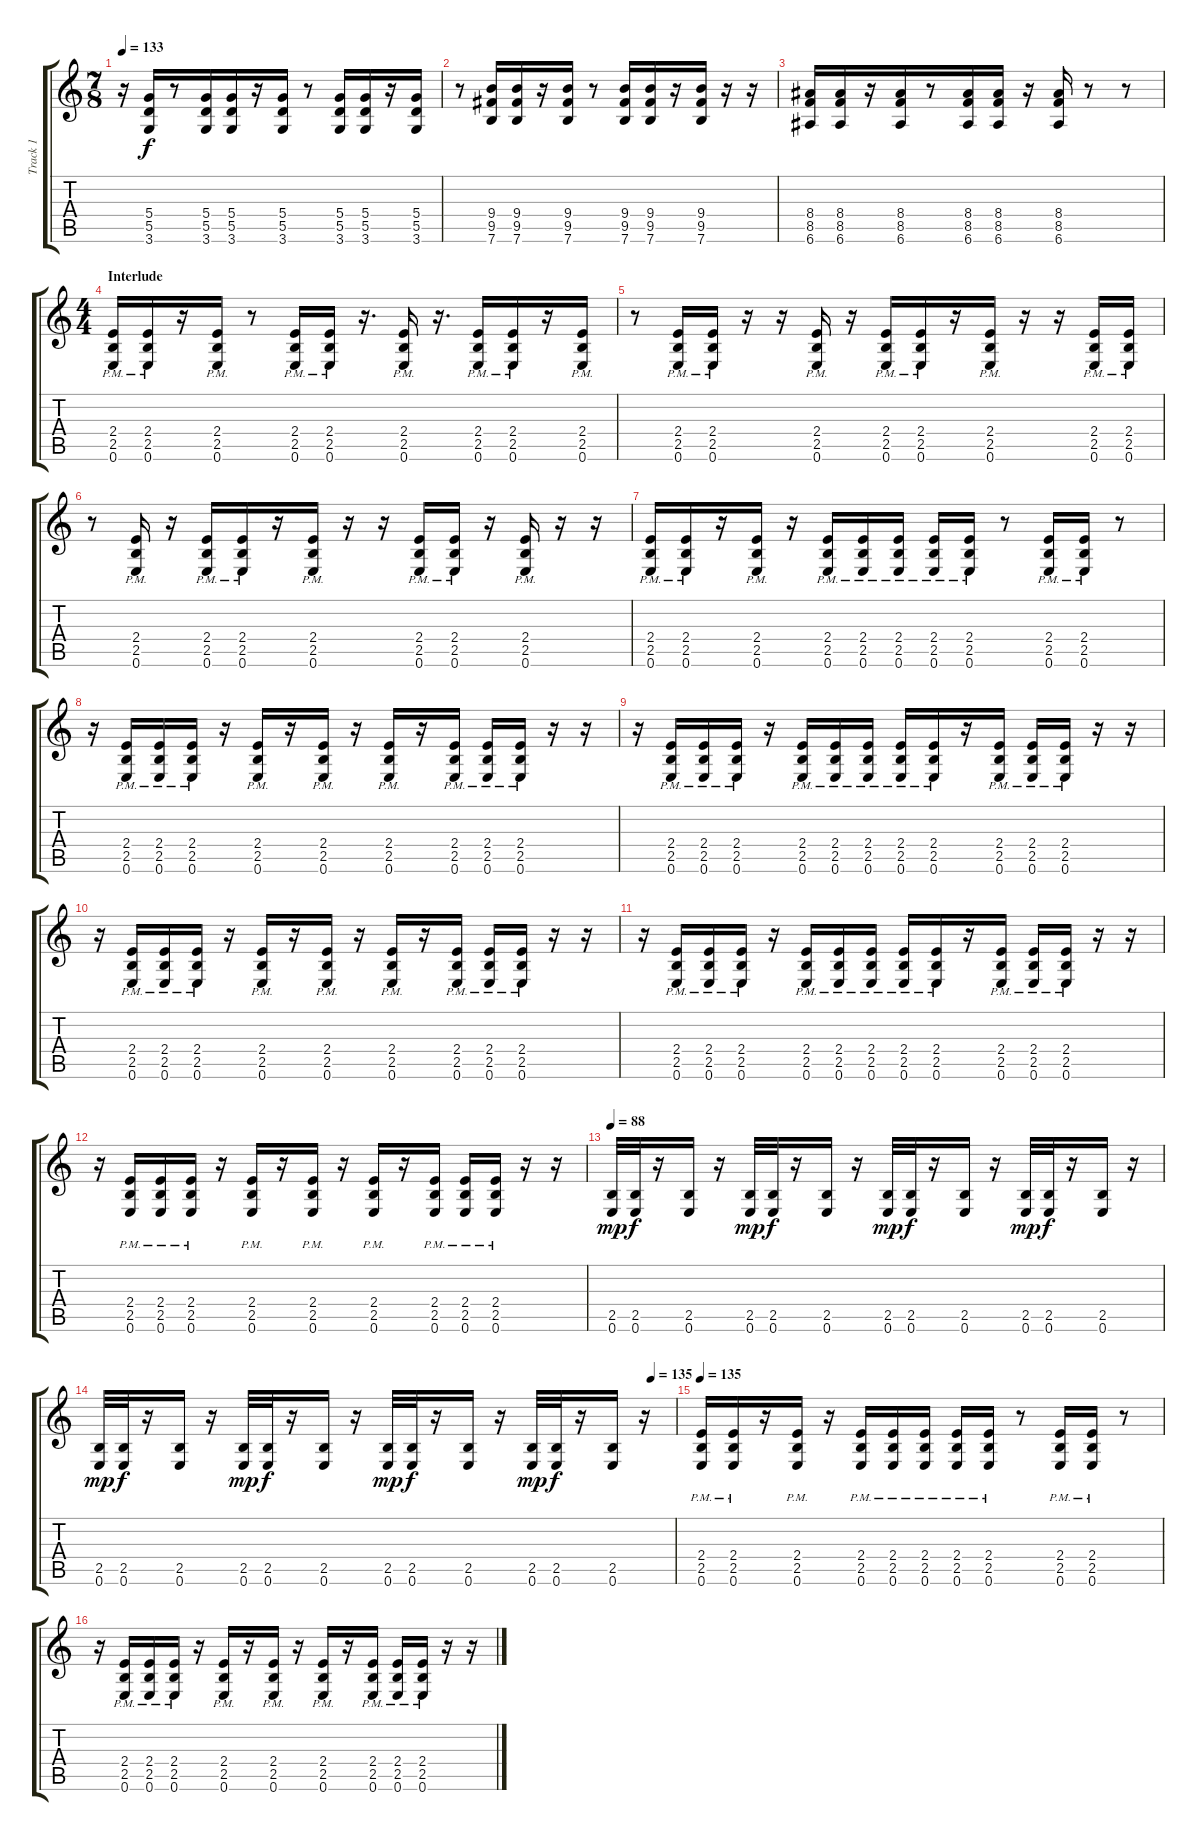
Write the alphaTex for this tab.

\track ("Track 1" "Track 1") {instrument distortionguitar}
\staff {score tabs}
\tuning (E4 B3 G3 D3 A2 E2) {hide}
\ts (7 8)
\tempo 133
\clef g2
\ks c
r.16{dy f} (5.4 5.5 3.6).16 r.8 (5.4 5.5 3.6).16 (5.4 5.5 3.6).16 r.16 (5.4 5.5 3.6).16 r.8 (5.4 5.5 3.6).16 (5.4 5.5 3.6).16 r.16 (5.4 5.5 3.6).16 |
r.8 (9.4 9.5 7.6).16 (9.4 9.5 7.6).16 r.16 (9.4 9.5 7.6).16 r.8 (9.4 9.5 7.6).16 (9.4 9.5 7.6).16 r.16 (9.4 9.5 7.6).16 r.16 r.16 |
(8.4 8.5 6.6).16 (8.4 8.5 6.6).16 r.16 (8.4 8.5 6.6).16 r.8 (8.4 8.5 6.6).16 (8.4 8.5 6.6).16 r.16 (8.4 8.5 6.6).16 r.8 r.8 |
\ts (4 4)
\section ("" "Interlude")
(2.4{pm} 2.5{pm} 0.6{pm}).16 (2.4{pm} 2.5{pm} 0.6{pm}).16 r.16 (2.4{pm} 2.5{pm} 0.6{pm}).16 r.8 (2.4{pm} 2.5{pm} 0.6{pm}).16 (2.4{pm} 2.5{pm} 0.6{pm}).16 r.16{d} (2.4{pm} 2.5{pm} 0.6{pm}).16 r.16{d} (2.4{pm} 2.5{pm} 0.6{pm}).16 (2.4{pm} 2.5{pm} 0.6{pm}).16 r.16 (2.4{pm} 2.5{pm} 0.6{pm}).16 |
r.8 (2.4{pm} 2.5{pm} 0.6{pm}).16 (2.4{pm} 2.5{pm} 0.6{pm}).16 r.16 r.16 (2.4{pm} 2.5{pm} 0.6{pm}).16 r.16 (2.4{pm} 2.5{pm} 0.6{pm}).16 (2.4{pm} 2.5{pm} 0.6{pm}).16 r.16 (2.4{pm} 2.5{pm} 0.6{pm}).16 r.16 r.16 (2.4{pm} 2.5{pm} 0.6{pm}).16 (2.4{pm} 2.5{pm} 0.6{pm}).16 |
r.8 (2.4{pm} 2.5{pm} 0.6{pm}).16 r.16 (2.4{pm} 2.5{pm} 0.6{pm}).16 (2.4{pm} 2.5{pm} 0.6{pm}).16 r.16 (2.4{pm} 2.5{pm} 0.6{pm}).16 r.16 r.16 (2.4{pm} 2.5{pm} 0.6{pm}).16 (2.4{pm} 2.5{pm} 0.6{pm}).16 r.16 (2.4{pm} 2.5{pm} 0.6{pm}).16 r.16 r.16 |
(2.4{pm} 2.5{pm} 0.6{pm}).16 (2.4{pm} 2.5{pm} 0.6{pm}).16 r.16 (2.4{pm} 2.5{pm} 0.6{pm}).16 r.16 (2.4{pm} 2.5{pm} 0.6{pm}).16 (2.4{pm} 2.5{pm} 0.6{pm}).16 (2.4{pm} 2.5{pm} 0.6{pm}).16 (2.4{pm} 2.5{pm} 0.6{pm}).16 (2.4{pm} 2.5{pm} 0.6{pm}).16 r.8 (2.4{pm} 2.5{pm} 0.6{pm}).16 (2.4{pm} 2.5{pm} 0.6{pm}).16 r.8 |
r.16 (2.4{pm} 2.5{pm} 0.6{pm}).16 (2.4{pm} 2.5{pm} 0.6{pm}).16 (2.4{pm} 2.5{pm} 0.6{pm}).16 r.16 (2.4{pm} 2.5{pm} 0.6{pm}).16 r.16 (2.4{pm} 2.5{pm} 0.6{pm}).16 r.16 (2.4{pm} 2.5{pm} 0.6{pm}).16 r.16 (2.4{pm} 2.5{pm} 0.6{pm}).16 (2.4{pm} 2.5{pm} 0.6{pm}).16 (2.4{pm} 2.5{pm} 0.6{pm}).16 r.16 r.16 |
r.16 (2.4{pm} 2.5{pm} 0.6{pm}).16 (2.4{pm} 2.5{pm} 0.6{pm}).16 (2.4{pm} 2.5{pm} 0.6{pm}).16 r.16 (2.4{pm} 2.5{pm} 0.6{pm}).16 (2.4{pm} 2.5{pm} 0.6{pm}).16 (2.4{pm} 2.5{pm} 0.6{pm}).16 (2.4{pm} 2.5{pm} 0.6{pm}).16 (2.4{pm} 2.5{pm} 0.6{pm}).16 r.16 (2.4{pm} 2.5{pm} 0.6{pm}).16 (2.4{pm} 2.5{pm} 0.6{pm}).16 (2.4{pm} 2.5{pm} 0.6{pm}).16 r.16 r.16 |
r.16 (2.4{pm} 2.5{pm} 0.6{pm}).16 (2.4{pm} 2.5{pm} 0.6{pm}).16 (2.4{pm} 2.5{pm} 0.6{pm}).16 r.16 (2.4{pm} 2.5{pm} 0.6{pm}).16 r.16 (2.4{pm} 2.5{pm} 0.6{pm}).16 r.16 (2.4{pm} 2.5{pm} 0.6{pm}).16 r.16 (2.4{pm} 2.5{pm} 0.6{pm}).16 (2.4{pm} 2.5{pm} 0.6{pm}).16 (2.4{pm} 2.5{pm} 0.6{pm}).16 r.16 r.16 |
r.16 (2.4{pm} 2.5{pm} 0.6{pm}).16 (2.4{pm} 2.5{pm} 0.6{pm}).16 (2.4{pm} 2.5{pm} 0.6{pm}).16 r.16 (2.4{pm} 2.5{pm} 0.6{pm}).16 (2.4{pm} 2.5{pm} 0.6{pm}).16 (2.4{pm} 2.5{pm} 0.6{pm}).16 (2.4{pm} 2.5{pm} 0.6{pm}).16 (2.4{pm} 2.5{pm} 0.6{pm}).16 r.16 (2.4{pm} 2.5{pm} 0.6{pm}).16 (2.4{pm} 2.5{pm} 0.6{pm}).16 (2.4{pm} 2.5{pm} 0.6{pm}).16 r.16 r.16 |
r.16 (2.4{pm} 2.5{pm} 0.6{pm}).16 (2.4{pm} 2.5{pm} 0.6{pm}).16 (2.4{pm} 2.5{pm} 0.6{pm}).16 r.16 (2.4{pm} 2.5{pm} 0.6{pm}).16 r.16 (2.4{pm} 2.5{pm} 0.6{pm}).16 r.16 (2.4{pm} 2.5{pm} 0.6{pm}).16 r.16 (2.4{pm} 2.5{pm} 0.6{pm}).16 (2.4{pm} 2.5{pm} 0.6{pm}).16 (2.4{pm} 2.5{pm} 0.6{pm}).16 r.16 r.16 |
\tempo 88
(2.5 0.6).32{dy mp} (2.5 0.6).32{dy f} r.16 (2.5 0.6).16 r.16 (2.5 0.6).32{dy mp} (2.5 0.6).32{dy f} r.16 (2.5 0.6).16 r.16 (2.5 0.6).32{dy mp} (2.5 0.6).32{dy f} r.16 (2.5 0.6).16 r.16 (2.5 0.6).32{dy mp} (2.5 0.6).32{dy f} r.16 (2.5 0.6).16 r.16 |
\tempo (135 0.9583333333333334)
(2.5 0.6).32{dy mp} (2.5 0.6).32{dy f} r.16 (2.5 0.6).16 r.16 (2.5 0.6).32{dy mp} (2.5 0.6).32{dy f} r.16 (2.5 0.6).16 r.16 (2.5 0.6).32{dy mp} (2.5 0.6).32{dy f} r.16 (2.5 0.6).16 r.16 (2.5 0.6).32{dy mp} (2.5 0.6).32{dy f} r.16 (2.5 0.6).16 r.16 |
\tempo 135
(2.4{pm} 2.5{pm} 0.6{pm}).16 (2.4{pm} 2.5{pm} 0.6{pm}).16 r.16 (2.4{pm} 2.5{pm} 0.6{pm}).16 r.16 (2.4{pm} 2.5{pm} 0.6{pm}).16 (2.4{pm} 2.5{pm} 0.6{pm}).16 (2.4{pm} 2.5{pm} 0.6{pm}).16 (2.4{pm} 2.5{pm} 0.6{pm}).16 (2.4{pm} 2.5{pm} 0.6{pm}).16 r.8 (2.4{pm} 2.5{pm} 0.6{pm}).16 (2.4{pm} 2.5{pm} 0.6{pm}).16 r.8 |
r.16 (2.4{pm} 2.5{pm} 0.6{pm}).16 (2.4{pm} 2.5{pm} 0.6{pm}).16 (2.4{pm} 2.5{pm} 0.6{pm}).16 r.16 (2.4{pm} 2.5{pm} 0.6{pm}).16 r.16 (2.4{pm} 2.5{pm} 0.6{pm}).16 r.16 (2.4{pm} 2.5{pm} 0.6{pm}).16 r.16 (2.4{pm} 2.5{pm} 0.6{pm}).16 (2.4{pm} 2.5{pm} 0.6{pm}).16 (2.4{pm} 2.5{pm} 0.6{pm}).16 r.16 r.16
